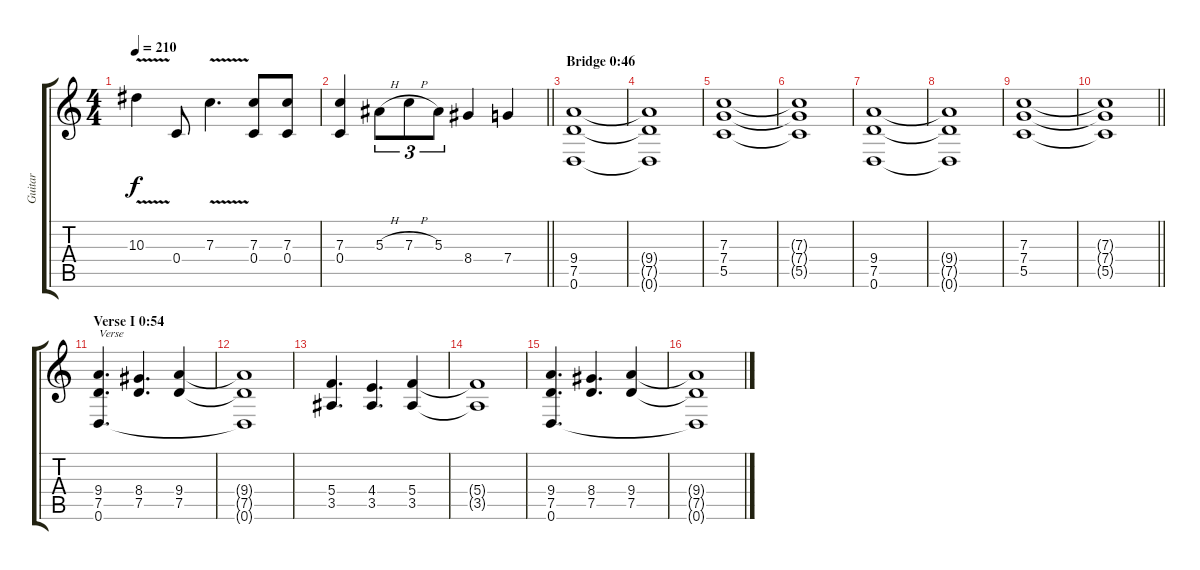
\track ("Guitar" "Guitar") {instrument distortionguitar}
\staff {score tabs}
\tuning (D4 A3 F3 C3 G2 D2) {hide}
\ts (4 4)
\tempo 210
\clef g2
\ks c
10.3{v}.4{dy f} 0.4.8 7.3{v}.4{d} (7.3 0.4).8 (7.3 0.4).8 |
\barLineRight lightlight
(7.3 0.4).4 5.3{h}.8{tu (3 2)} 7.3{h}.8{tu (3 2)} 5.3.8{tu (3 2)} 8.4.4 7.4.4 |
\section ("" "Bridge 0:46")
(9.4 7.5 0.6).1 |
(9.4{t} 7.5{t} 0.6{t}).1 |
(7.3 7.4 5.5).1 |
(7.3{t} 7.4{t} 5.5{t}).1 |
(9.4 7.5 0.6).1 |
(9.4{t} 7.5{t} 0.6{t}).1 |
(7.3 7.4 5.5).1 |
\barLineRight lightlight
(7.3{t} 7.4{t} 5.5{t}).1 |
\section ("" "Verse I 0:54")
(9.4 7.5 0.6).4{d txt "Verse"} (8.4 7.5).4{d} (9.4 7.5).4 |
(9.4{t} 7.5{t} 0.6{t}).1 |
(5.4 3.5).4{d} (4.4 3.5).4{d} (5.4 3.5).4 |
(5.4{t} 3.5{t}).1 |
(9.4 7.5 0.6).4{d} (8.4 7.5).4{d} (9.4 7.5).4 |
(9.4{t} 7.5{t} 0.6{t}).1
